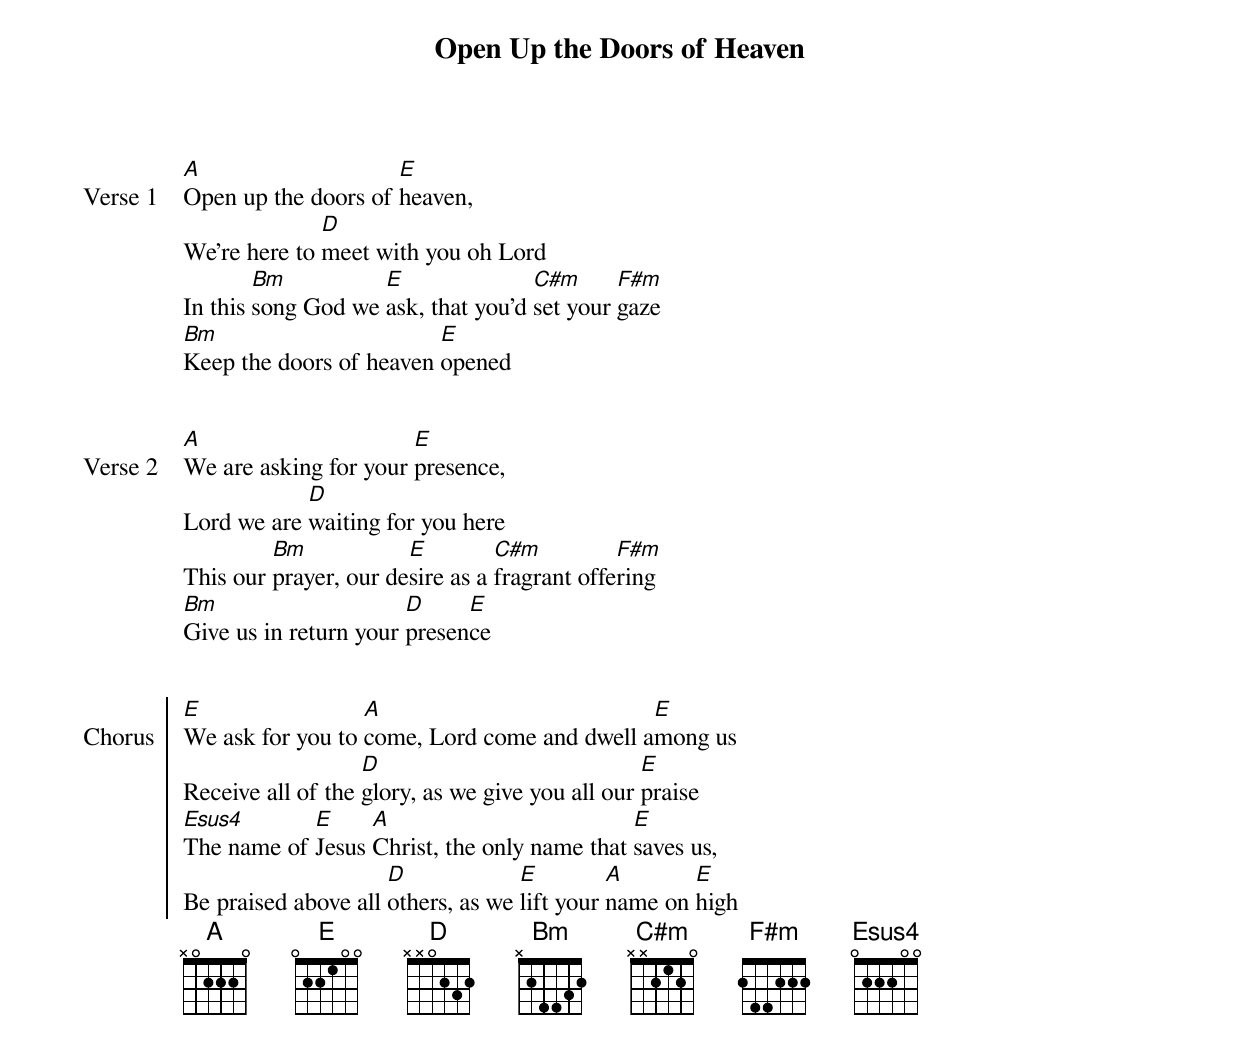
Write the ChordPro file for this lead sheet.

{title: Open Up the Doors of Heaven}
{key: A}
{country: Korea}
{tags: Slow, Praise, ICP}
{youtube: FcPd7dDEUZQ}

{start_of_verse: Verse 1}
[A]Open up the doors of [E]heaven,
We're here to [D]meet with you oh Lord
In this [Bm]song God we [E]ask, that you'd [C#m]set your [F#m]gaze
[Bm]Keep the doors of heaven [E]opened

{end_of_verse}

{start_of_verse: Verse 2}
[A]We are asking for your [E]presence,
Lord we are [D]waiting for you here
This our [Bm]prayer, our de[E]sire as a [C#m]fragrant offe[F#m]ring
[Bm]Give us in return your [D]presen[E]ce

{end_of_verse}

{start_of_chorus: Chorus}
[E]We ask for you to [A]come, Lord come and dwell a[E]mong us
Receive all of the [D]glory, as we give you all our [E]praise
[Esus4]The name of [E]Jesus [A]Christ, the only name that [E]saves us,
Be praised above all [D]others, as we [E]lift your [A]name on [E]high
{end_of_chorus}
